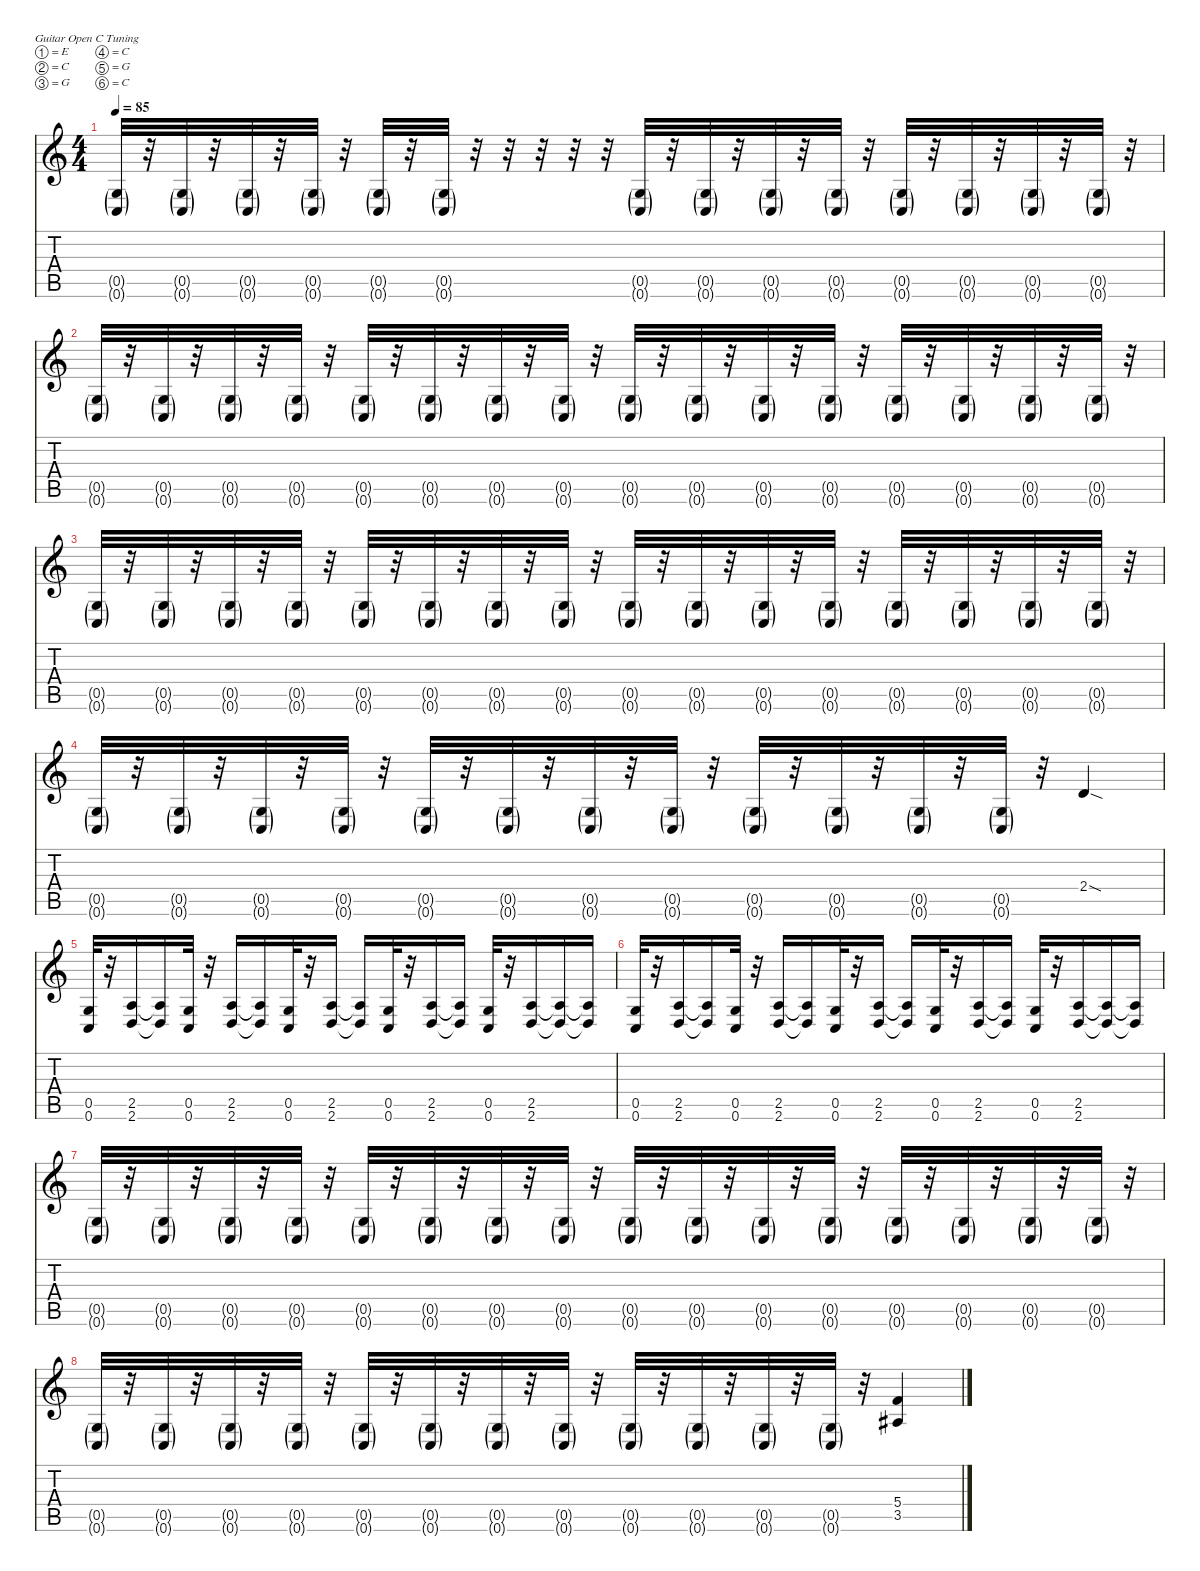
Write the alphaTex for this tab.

\defaultSystemsLayout 4
\hideDynamics
\bracketExtendMode nobrackets
\singleTrackTrackNamePolicy hidden
\multiTrackTrackNamePolicy hidden
\firstSystemTrackNameMode fullname
\firstSystemTrackNameOrientation horizontal
\otherSystemsTrackNameOrientation horizontal
\track ("Guitar 2" "dist.guit.") {instrument distortionguitar}
\staff {score tabs}
\tuning (E4 C4 G3 C3 G2 C2)
\ts (4 4)
\tempo 85
\clef g2
\ks c
(0.5{g} 0.6{g}).32{dy mf} r.32 (0.5{g} 0.6{g}).32 r.32 (0.5{g} 0.6{g}).32 r.32 (0.5{g} 0.6{g}).32 r.32 (0.5{g} 0.6{g}).32 r.32 (0.5{g} 0.6{g}).32 r.32 r.32 r.32 r.32 r.32 (0.5{g} 0.6{g}).32 r.32 (0.5{g} 0.6{g}).32 r.32 (0.5{g} 0.6{g}).32 r.32 (0.5{g} 0.6{g}).32 r.32 (0.5{g} 0.6{g}).32 r.32 (0.5{g} 0.6{g}).32 r.32 (0.5{g} 0.6{g}).32 r.32 (0.5{g} 0.6{g}).32 r.32 |
(0.5{g} 0.6{g}).32 r.32 (0.5{g} 0.6{g}).32 r.32 (0.5{g} 0.6{g}).32 r.32 (0.5{g} 0.6{g}).32 r.32 (0.5{g} 0.6{g}).32 r.32 (0.5{g} 0.6{g}).32 r.32 (0.5{g} 0.6{g}).32 r.32 (0.5{g} 0.6{g}).32 r.32 (0.5{g} 0.6{g}).32 r.32 (0.5{g} 0.6{g}).32 r.32 (0.5{g} 0.6{g}).32 r.32 (0.5{g} 0.6{g}).32 r.32 (0.5{g} 0.6{g}).32 r.32 (0.5{g} 0.6{g}).32 r.32 (0.5{g} 0.6{g}).32 r.32 (0.5{g} 0.6{g}).32 r.32 |
(0.5{g} 0.6{g}).32 r.32 (0.5{g} 0.6{g}).32 r.32 (0.5{g} 0.6{g}).32 r.32 (0.5{g} 0.6{g}).32 r.32 (0.5{g} 0.6{g}).32 r.32 (0.5{g} 0.6{g}).32 r.32 (0.5{g} 0.6{g}).32 r.32 (0.5{g} 0.6{g}).32 r.32 (0.5{g} 0.6{g}).32 r.32 (0.5{g} 0.6{g}).32 r.32 (0.5{g} 0.6{g}).32 r.32 (0.5{g} 0.6{g}).32 r.32 (0.5{g} 0.6{g}).32 r.32 (0.5{g} 0.6{g}).32 r.32 (0.5{g} 0.6{g}).32 r.32 (0.5{g} 0.6{g}).32 r.32 |
(0.5{g} 0.6{g}).32 r.32 (0.5{g} 0.6{g}).32 r.32 (0.5{g} 0.6{g}).32 r.32 (0.5{g} 0.6{g}).32 r.32 (0.5{g} 0.6{g}).32 r.32 (0.5{g} 0.6{g}).32 r.32 (0.5{g} 0.6{g}).32 r.32 (0.5{g} 0.6{g}).32 r.32 (0.5{g} 0.6{g}).32 r.32 (0.5{g} 0.6{g}).32 r.32 (0.5{g} 0.6{g}).32 r.32 (0.5{g} 0.6{g}).32 r.32 2.4{sod}.4{dy f} |
(0.5 0.6).32 r.32 (2.5 2.6).16 (2.5{t} 2.6{t}).16 (0.5 0.6).32 r.32 (2.5 2.6).16 (2.5{t} 2.6{t}).16 (0.5 0.6).32 r.32 (2.5 2.6).16 (2.5{t} 2.6{t}).16 (0.5 0.6).32 r.32 (2.5 2.6).16 (2.5{t} 2.6{t}).16 (0.5 0.6).32 r.32 (2.5 2.6).16 (2.5{t} 2.6{t}).16 (2.5{t} 2.6{t}).16 |
(0.5 0.6).32 r.32 (2.5 2.6).16 (2.5{t} 2.6{t}).16 (0.5 0.6).32 r.32 (2.5 2.6).16 (2.5{t} 2.6{t}).16 (0.5 0.6).32 r.32 (2.5 2.6).16 (2.5{t} 2.6{t}).16 (0.5 0.6).32 r.32 (2.5 2.6).16 (2.5{t} 2.6{t}).16 (0.5 0.6).32 r.32 (2.5 2.6).16 (2.5{t} 2.6{t}).16 (2.5{t} 2.6{t}).16 |
(0.5{g} 0.6{g}).32{dy mf} r.32 (0.5{g} 0.6{g}).32 r.32 (0.5{g} 0.6{g}).32 r.32 (0.5{g} 0.6{g}).32 r.32 (0.5{g} 0.6{g}).32 r.32 (0.5{g} 0.6{g}).32 r.32 (0.5{g} 0.6{g}).32 r.32 (0.5{g} 0.6{g}).32 r.32 (0.5{g} 0.6{g}).32 r.32 (0.5{g} 0.6{g}).32 r.32 (0.5{g} 0.6{g}).32 r.32 (0.5{g} 0.6{g}).32 r.32 (0.5{g} 0.6{g}).32 r.32 (0.5{g} 0.6{g}).32 r.32 (0.5{g} 0.6{g}).32 r.32 (0.5{g} 0.6{g}).32 r.32 |
(0.5{g} 0.6{g}).32 r.32 (0.5{g} 0.6{g}).32 r.32 (0.5{g} 0.6{g}).32 r.32 (0.5{g} 0.6{g}).32 r.32 (0.5{g} 0.6{g}).32 r.32 (0.5{g} 0.6{g}).32 r.32 (0.5{g} 0.6{g}).32 r.32 (0.5{g} 0.6{g}).32 r.32 (0.5{g} 0.6{g}).32 r.32 (0.5{g} 0.6{g}).32 r.32 (0.5{g} 0.6{g}).32 r.32 (0.5{g} 0.6{g}).32 r.32 (5.4 3.5{acc #}).4{dy f}
